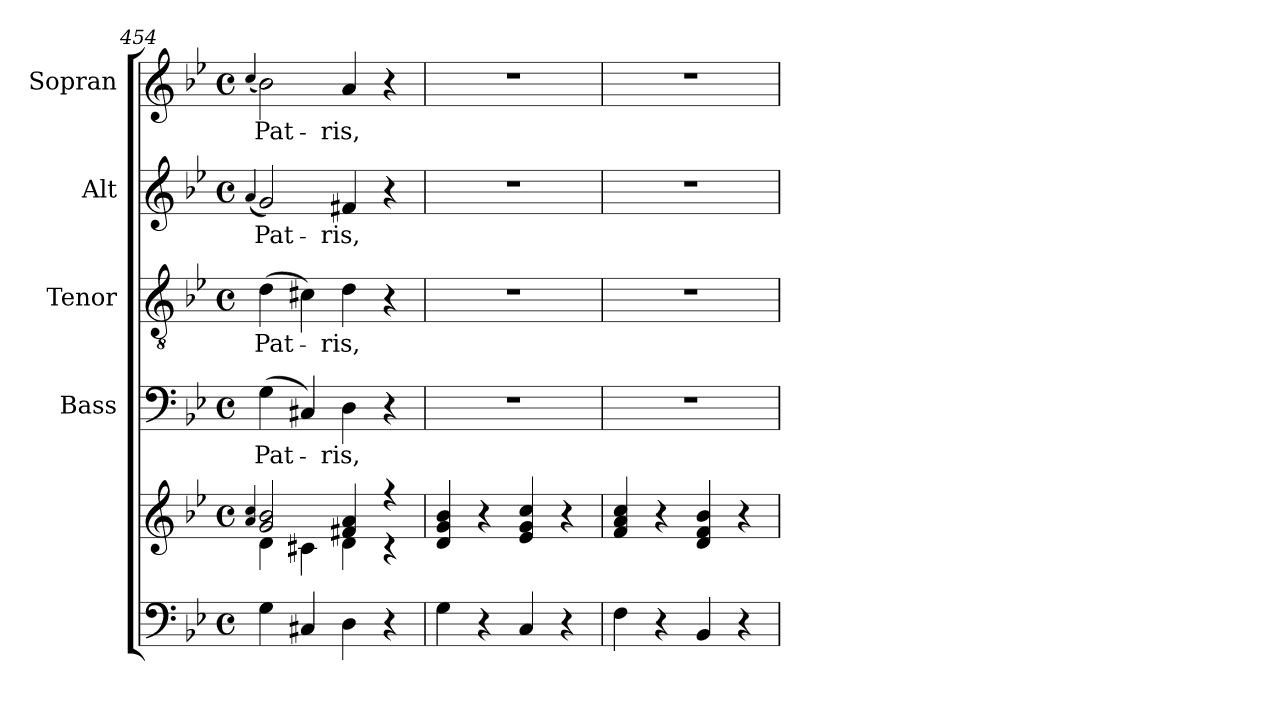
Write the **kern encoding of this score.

**kern	**kern	**kern	**text	**kern	**text	**kern	**text	**kern	**text
*part5	*part5	*part4	*part4	*part3	*part3	*part2	*part2	*part1	*part1
*staff6	*staff5	*staff4	*staff4	*staff3	*staff3	*staff2	*staff2	*staff1	*staff1
*	*	*I"Bass	*	*I"Tenor	*	*I"Alt	*	*I"Sopran	*
*	*	*I'B.	*	*I'T.	*	*I'A.	*	*I'S.	*
*clefF4	*clefG2	*clefF4	*	*clefGv2	*	*clefG2	*	*clefG2	*
*k[b-e-]	*k[b-e-]	*k[b-e-]	*	*k[b-e-]	*	*k[b-e-]	*	*k[b-e-]	*
*B-:	*B-:	*B-:	*	*B-:	*	*B-:	*	*B-:	*
*M4/4	*M4/4	*M4/4	*	*M4/4	*	*M4/4	*	*M4/4	*
*met(c)	*met(c)	*met(c)	*	*met(c)	*	*met(c)	*	*met(c)	*
=454	=454	=454	=454	=454	=454	=454	=454	=454	=454
.	4qqa/ 4qqcc/	.	.	.	.	(<4qqa/	.	(<4qqcc/	.
*	*^	*	*	*	*	*	*	*	*
!	!	!	!	!LO:LY:b	!	!LO:LY:b	!	!LO:LY:b	!	!LO:LY:b
4G\	2g/ 2b-/	4d\	(>4G\	Pat-	(>4d\	Pat-	2g/)	Pat-	2b-\)	Pat-
4C#X/	.	4c#X\	4C#X/)	.	4c#X\)	.	.	.	.	.
!	!	!	!	!LO:LY:b	!	!LO:LY:b	!	!LO:LY:b	!	!LO:LY:b
4D\	4f#X/ 4a/	4d\	4D\	-ris,	4d\	-ris,	4f#X/	-ris,	4a/	-ris,
4r	4r	4r	4r	.	4r	.	4r	.	4r	.
*	*v	*v	*	*	*	*	*	*	*	*
=455	=455	=455	=455	=455	=455	=455	=455	=455	=455
4G\	4d/ 4g/ 4b-/	1r	.	1r	.	1r	.	1r	.
4r	4r	.	.	.	.	.	.	.	.
4C/	4e-/ 4g/ 4cc/	.	.	.	.	.	.	.	.
4r	4r	.	.	.	.	.	.	.	.
=456	=456	=456	=456	=456	=456	=456	=456	=456	=456
4F\	4f/ 4a/ 4cc/	1r	.	1r	.	1r	.	1r	.
4r	4r	.	.	.	.	.	.	.	.
4BB-/	4d/ 4f/ 4b-/	.	.	.	.	.	.	.	.
4r	4r	.	.	.	.	.	.	.	.
=	=	=	=	=	=	=	=	=	=
*-	*-	*-	*-	*-	*-	*-	*-	*-	*-
